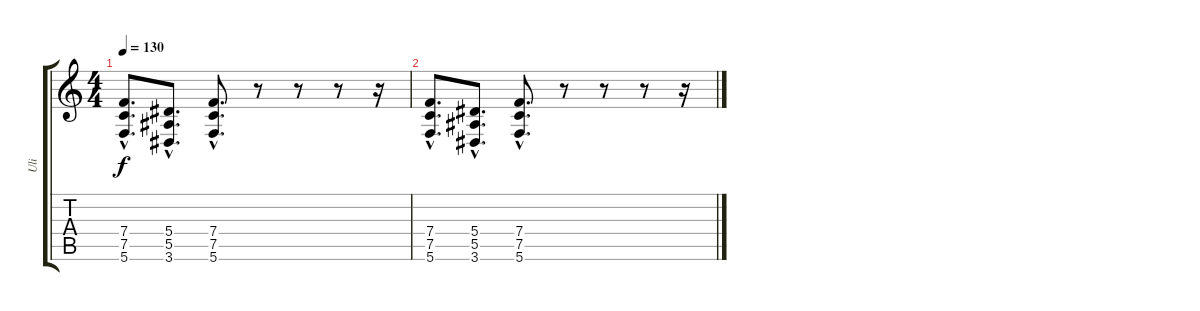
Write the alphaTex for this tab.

\track ("Uli" "Uli") {instrument distortionguitar}
\staff {score tabs}
\tuning (C4 G3 Eb3 Bb2 F2 C2) {hide}
\ts (4 4)
\tempo 130
\clef g2
\ks c
(7.4{hac} 7.5{hac} 5.6{hac}).8{d dy f} (5.4{hac} 5.5{hac} 3.6{hac}).8{d} (7.4{hac} 7.5{hac} 5.6{hac}).8{d} r.8 r.8 r.8 r.16 |
(7.4{hac} 7.5{hac} 5.6{hac}).8{d} (5.4{hac} 5.5{hac} 3.6{hac}).8{d} (7.4{hac} 7.5{hac} 5.6{hac}).8{d} r.8 r.8 r.8 r.16
